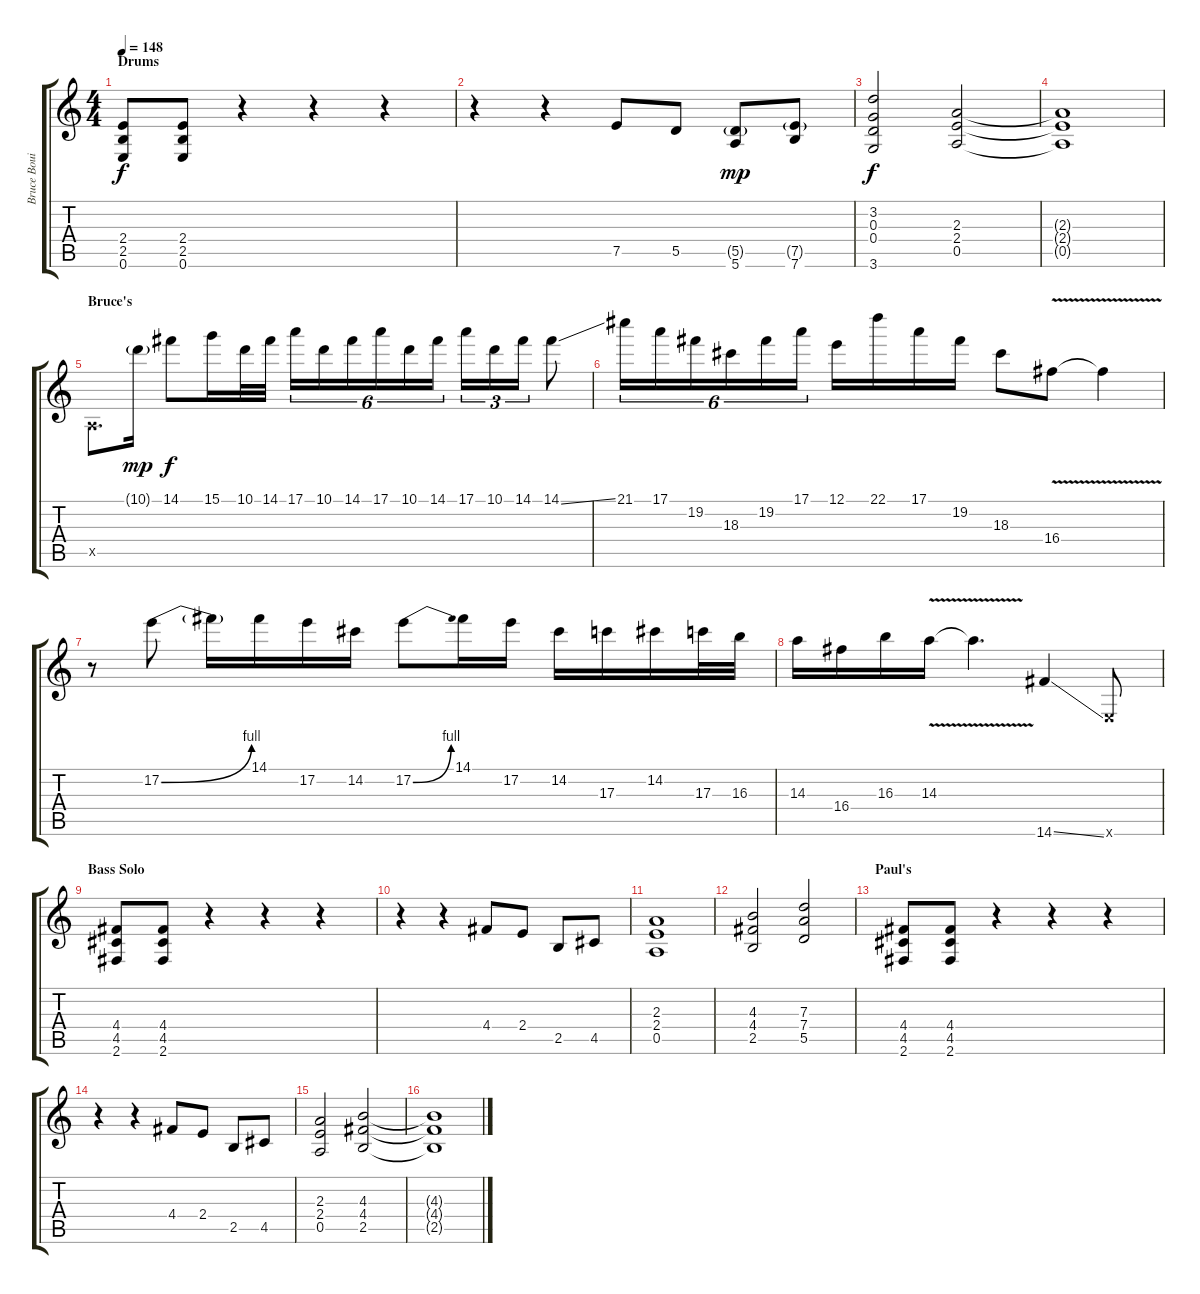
\track ("Bruce Bouillet" "Bruce Boui") {instrument distortionguitar}
\staff {score tabs}
\tuning (E4 B3 G3 D3 A2 E2) {hide}
\ts (4 4)
\section ("" "Drums")
\tempo 148
\clef g2
\ks c
(2.4 2.5 0.6).8{dy f} (2.4 2.5 0.6).8 r.4 r.4 r.4 |
r.4 r.4 7.5.8 5.5.8 (5.5{g} 5.6).8{dy mp} (7.5{g} 7.6).8 |
(3.2 0.3 0.4 3.6).2{dy f} (2.3 2.4 0.5).2 |
(2.3{t} 2.4{t} 0.5{t}).1 |
\section ("" "Bruce's ")
0.5{x}.8{d} 10.1{g}.16{dy mp} 14.1.8{dy f} 15.1.16 10.1.32 14.1.32 17.1.16{tu (6 4)} 10.1.16{tu (6 4)} 14.1.16{tu (6 4)} 17.1.16{tu (6 4)} 10.1.16{tu (6 4)} 14.1.16{tu (6 4)} 17.1.16{tu (3 2)} 10.1.16{tu (3 2)} 14.1.16{tu (3 2)} 14.1{ss}.8 |
21.1.16{tu (6 4)} 17.1.16{tu (6 4)} 19.2.16{tu (6 4)} 18.3.16{tu (6 4)} 19.2.16{tu (6 4)} 17.1.16{tu (6 4)} 12.1.16 22.1.16 17.1.16 19.2.16 18.3.8 16.4{v}.8 16.4{t}.4 |
r.8 17.2{be (bend 0 0 60 4)}.8 17.2{t}.16 14.1.16 17.2.16 14.2.16 17.2{be (bend 0 0 60 4)}.8 14.1.16 17.2.16 14.2.16 17.3.16 14.2.16 17.3.32 16.3.32 |
14.3.16 16.4.16 16.3.16 14.3{v}.16 14.3{t}.4{d} 14.6{ss}.4 0.6{x}.8 |
\section ("" "Bass Solo")
(4.4 4.5 2.6).8 (4.4 4.5 2.6).8 r.4 r.4 r.4 |
r.4 r.4 4.4.8 2.4.8 2.5.8 4.5.8 |
(2.3 2.4 0.5).1 |
(4.3 4.4 2.5).2 (7.3 7.4 5.5).2 |
\section ("" "Paul's")
(4.4 4.5 2.6).8 (4.4 4.5 2.6).8 r.4 r.4 r.4 |
r.4 r.4 4.4.8 2.4.8 2.5.8 4.5.8 |
(2.3 2.4 0.5).2 (4.3 4.4 2.5).2 |
(4.3{t} 4.4{t} 2.5{t}).1
